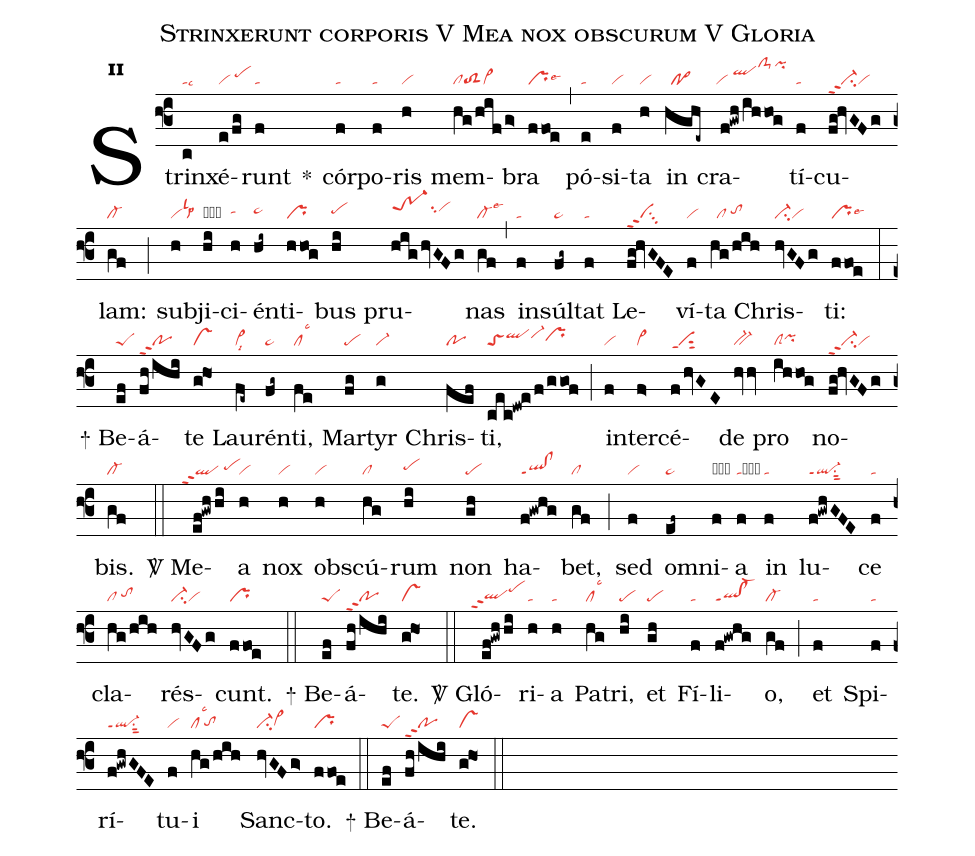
name:Strinxerunt corporis V Mea nox obscurum V Gloria;
office-part:re;
mode:2;
nabc-lines:1;
%%
initial-style: 1;
name:Strinxerunt corporis;
mode: 2;
office-part: Responsorium;
annotation: Resp.;
annotation: ii;
nabc-lines:1;
%%
(f3) Strin(c|talsc6)xé(e/fg|vi/pehi)runt(f|ta) <sp>*</sp>() cór(f|ta)po(f|ta)ris(h|vi) mem(hg/hif/g>|cltoS2vi>)bra(ffoe|prlse6) (,) pó(e|ta)si(f|vi)ta(h|vi) in(hghe~|//po>) cra(f!gwh/ihhog|`vi/qlhjclS-hmpihm)tí(f|ta)cu(fg!hvGFg|ci-ppt2vi)lam:(gf|cl-) (;) sub(h|vilslp3)ji(hi|obpehh)ci(h|tahh)én(hi~|pe~hh)ti(hhog|pr)bus(hi|pehh) pru(hig/hvGFg|trS-hisu2vihi)nas(gf|cl-lse3) (,) in(f|ta)súl(fg~|pe~)tat(f|ta) Le(fg!hvGFE|vippt2su3)ví(f|vi)ta(hg/hih|//cl/tohh) Chris(hvGFg|ci-vi)ti:(ffoe|prlse6) (:)

<sp>+</sp> Be(ef|peS)á(fh/ihi|poppt2)te(g@ho1|vs) Lau(fe~|vi>lsi8)rén(fg~|pe~)ti,(fe|cllsc3) Mar(fg|pe)tyr(g|vi-) Chris(fef|po)ti,(cec!dw!e/f/ggof|toSqlhivi-hiprhh) (;) in(f|vi)ter(f>|vi>)cé(f/hvGE|visut2ppt1)de(hvhv|bv-) pro(ihhog|clSpihh) no(fg!hvGFg|ci-ppt2vi)bis.(gf|cl-) (::)

<sp>V/</sp> Me(ef!gwh/hi|```qlppt2/pehh)a(h|vi) nox(h|vi) ob(h|vi)scú(hg|cl)rum(hi|pehh) non(gh|pe) ha(f!gwhg|ql!clppt1)bet,(gf|cl) (;) sed(f|vi) om(ef~|pe~)ni(f|obta)a(f|tacb) in(f|ta) lu(f!gwhGFE|ql-ppt1su1sut2)ce(f|ta) cla(hg/hih|cl/tohh)rés(hvGFg|ci-vi)cunt.(ffoe|pr) (::) <sp>+</sp> Be(ef|peS)á(fh/ihi|poppt2)te.(g@ho1|vs) (::)

<sp>V/</sp> Gló(ef!gwh/hi|```qlhgppt2pehj)ri(h|ta)a(h|ta) Pa(hg|cllsc3)tri,(hi|pe) et(gh|pe) Fí(f|ta)li(f!gwhg|ql!cl-ppt1)o,(gf|cl-) (;) et(f|ta) Spi(f|ta)rí(f!gwhGFE|ql-ppt1su1sut2)tu(f|vi)i(hg/hih|cllsc3`tohg) Sanc(hvGFg>|ci-vi>hg)to.(ffoe|pr) (::)

<sp>+</sp> Be(ef|peS)á(fh/ihi|poppt2)te.(g@ho1|vs) (::)
